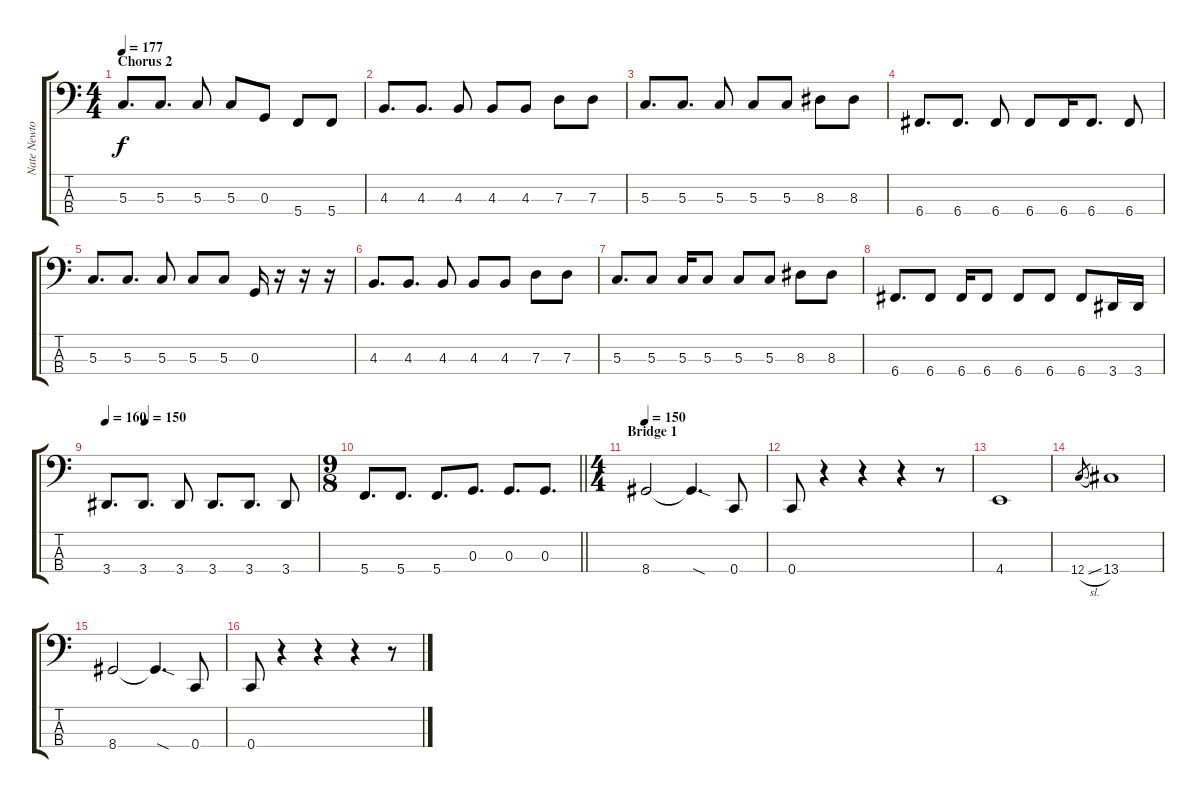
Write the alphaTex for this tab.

\track ("Nate Newton" "Nate Newto") {instrument slapbass2}
\staff {score tabs}
\tuning (F2 C2 G1 C1) {hide}
\ts (4 4)
\section ("" "Chorus 2")
\tempo 177
\clef f4
\ks c
5.3.8{d dy f} 5.3.8{d} 5.3.8 5.3.8 0.3.8 5.4.8 5.4.8 |
4.3.8{d} 4.3.8{d} 4.3.8 4.3.8 4.3.8 7.3.8 7.3.8 |
5.3.8{d} 5.3.8{d} 5.3.8 5.3.8 5.3.8 8.3.8 8.3.8 |
6.4.8{d} 6.4.8{d} 6.4.8 6.4.8 6.4.16 6.4.8{d} 6.4.8 |
5.3.8{d} 5.3.8{d} 5.3.8 5.3.8 5.3.8 0.3.16 r.16 r.16 r.16 |
4.3.8{d} 4.3.8{d} 4.3.8 4.3.8 4.3.8 7.3.8 7.3.8 |
5.3.8{d} 5.3.8 5.3.16 5.3.8 5.3.8 5.3.8 8.3.8 8.3.8 |
6.4.8{d} 6.4.8 6.4.16 6.4.8 6.4.8 6.4.8 6.4.8 3.4.16 3.4.16 |
\tempo 160
\tempo (150 0.1875)
3.4.8{d} 3.4.8{d} 3.4.8 3.4.8{d} 3.4.8{d} 3.4.8 |
\ts (9 8)
\barLineRight lightlight
5.4.8{d} 5.4.8{d} 5.4.8{d} 0.3.8{d} 0.3.8{d} 0.3.8{d} |
\ts (4 4)
\section ("" "Bridge 1")
\tempo 150
8.4.2 8.4{sod t}.4{d} 0.4.8 |
0.4.8 r.4 r.4 r.4 r.8 |
4.4.1 |
12.4{sl}.8{gr} 13.4.1 |
8.4.2 8.4{sod t}.4{d} 0.4.8 |
0.4.8 r.4 r.4 r.4 r.8
